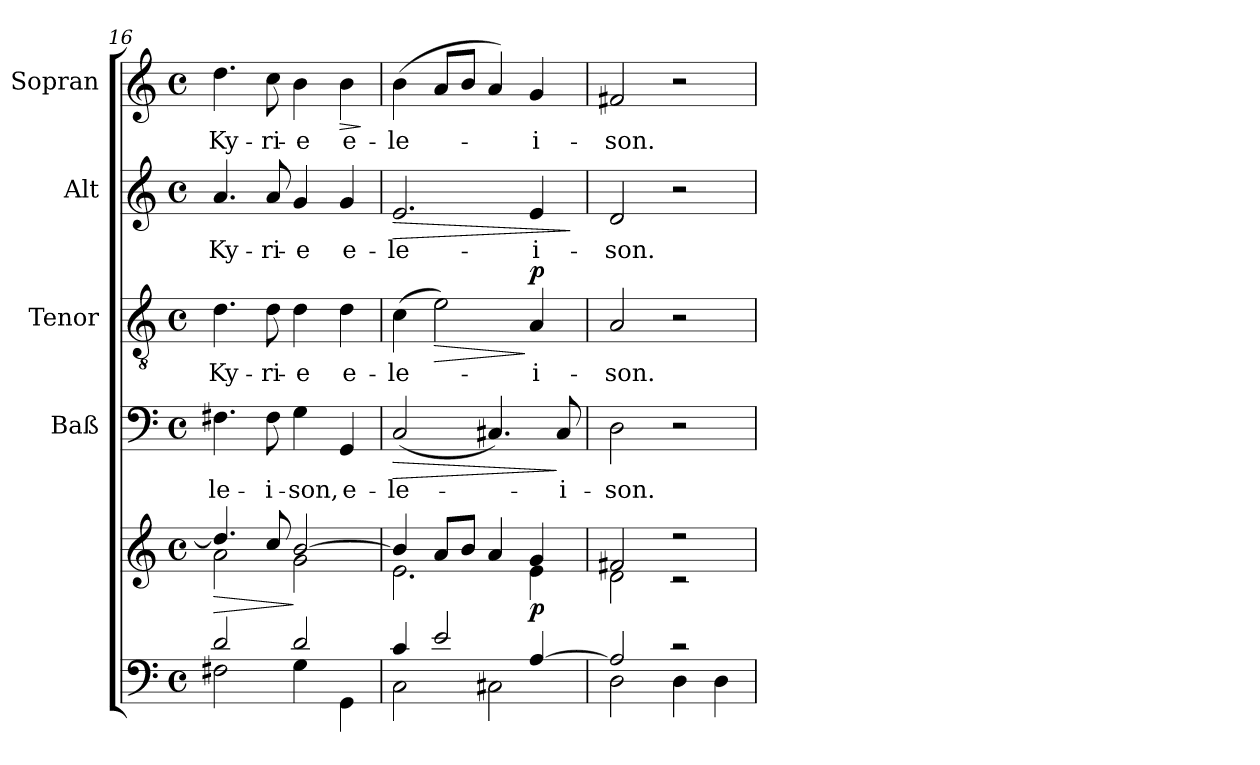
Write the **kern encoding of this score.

**kern	**kern	**dynam	**kern	**text	**dynam	**kern	**text	**dynam	**kern	**text	**dynam	**kern	**text	**dynam
*part5	*part5	*part5	*part4	*part4	*part4	*part3	*part3	*part3	*part2	*part2	*part2	*part1	*part1	*part1
*staff6	*staff5	*staff5/6	*staff4	*staff4	*staff4	*staff3	*staff3	*staff3	*staff2	*staff2	*staff2	*staff1	*staff1	*staff1
*	*	*	*I"Baß	*	*	*I"Tenor	*	*	*I"Alt	*	*	*I"Sopran	*	*
*	*	*	*I'Baß	*	*	*I'Ten	*	*	*I'Alt	*	*	*I'Sop	*	*
*clefF4	*clefG2	*	*clefF4	*	*	*clefGv2	*	*	*clefG2	*	*	*clefG2	*	*
*k[]	*k[]	*	*k[]	*	*	*k[]	*	*	*k[]	*	*	*k[]	*	*
*C:	*C:	*	*C:	*	*	*C:	*	*	*C:	*	*	*C:	*	*
*M4/4	*M4/4	*	*M4/4	*	*	*M4/4	*	*	*M4/4	*	*	*M4/4	*	*
*met(c)	*met(c)	*	*met(c)	*	*	*met(c)	*	*	*met(c)	*	*	*met(c)	*	*
=16	=16	=16	=16	=16	=16	=16	=16	=16	=16	=16	=16	=16	=16	=16
*^	*	*	*	*	*	*	*	*	*	*	*	*	*	*
!	!	!	!LO:HP:b	!	!LO:LY:b	!	!	!LO:LY:b	!	!	!LO:LY:b	!	!	!LO:LY:b	!
*	*	*^	*	*	*	*	*	*	*	*	*	*	*	*	*
2d/	2F#X\	4.dd/]	2a\	>	4.F#X\	-le-	.	4.d\	Ky-	.	4.a/	Ky-	.	4.dd\	Ky-	.
!	!	!	!	!	!	!LO:LY:b	!	!	!LO:LY:b	!	!	!LO:LY:b	!	!	!LO:LY:b	!
.	.	8cc/	.	.	8F#\	-i-	.	8d\	-ri-	.	8a/	-ri-	.	8cc\	-ri-	.
!	!	!	!	!	!	!LO:LY:b	!	!	!LO:LY:b	!	!	!LO:LY:b	!	!	!LO:LY:b	!
2d/	4G\	[>2b/	2g\	]	4G\	-son,	.	4d\	-e	.	4g/	-e	.	4b\	-e	.
!	!	!	!	!	!	!LO:LY:b	!	!	!LO:LY:b	!	!	!LO:LY:b	!	!	!LO:LY:b	!LO:HP:b
.	4GG\	.	.	.	4GG/	e-	.	4d\	e-	.	4g/	e-	.	4b\	e-	>
*v	*v	*	*	*	*	*	*	*	*	*	*	*	*	*	*	*
*	*v	*v	*	*	*	*	*	*	*	*	*	*	*	*	*
.	.	.	.	.	.	.	.	.	.	.	.	.	.	]
=17	=17	=17	=17	=17	=17	=17	=17	=17	=17	=17	=17	=17	=17	=17
*^	*^	*	*	*	*	*	*	*	*	*	*	*	*	*
!	!	!	!	!	!	!LO:LY:b	!LO:HP:b	!	!LO:LY:b	!	!	!LO:LY:b	!LO:HP:b	!	!LO:LY:b	!
4c/	2C\	4b/]	2.e\	.	(<2C/	-le-	>	(>4c\	-le-	.	2.e/	-le-	>	(<4b\	-le-	.
!	!	!	!	!	!	!	!	!	!	!LO:HP:b	!	!	!	!	!	!
2e/	.	8a/L	.	.	.	.	.	2e\)	.	>	.	.	.	8a/L	.	.
.	.	8b/J	.	.	.	.	.	.	.	.	.	.	.	8b/J	.	.
.	2C#X\	4a/	.	.	4.C#X/)	.	.	.	.	.	.	.	.	4a/)	.	.
!	!	!	!	!LO:DY:b	!	!	!	!	!LO:LY:b	!LO:DY:n=1:a	!	!LO:LY:b	!	!	!LO:LY:b	!
[>4A/	.	4g/	4e\	p	.	.	.	4A/	-i-	] p	4e/	-i-	.	4g/	-i-	.
!	!	!	!	!	!	!LO:LY:b	!	!	!	!	!	!	!	!	!	!
.	.	.	.	.	8C#/	-i-	]	.	.	.	.	.	.	.	.	.
*v	*v	*	*	*	*	*	*	*	*	*	*	*	*	*	*	*
*	*v	*v	*	*	*	*	*	*	*	*	*	*	*	*	*
.	.	.	.	.	.	.	.	.	.	.	]	.	.	.
!!LO:PB:g=z
=18	=18	=18	=18	=18	=18	=18	=18	=18	=18	=18	=18	=18	=18	=18
*^	*^	*	*	*	*	*	*	*	*	*	*	*	*	*
!	!	!	!	!	!	!LO:LY:b	!	!	!LO:LY:b	!	!	!LO:LY:b	!	!	!LO:LY:b	!
2A/]	2D\	2f#X/	2d\	.	2D\	-son.	.	2A/	-son.	.	2d/	-son.	.	2f#X/	-son.	.
2rc	4D\	2r	2r	.	2r	.	.	2r	.	.	2r	.	.	2r	.	.
.	4D\	.	.	.	.	.	.	.	.	.	.	.	.	.	.	.
*v	*v	*	*	*	*	*	*	*	*	*	*	*	*	*	*	*
*	*v	*v	*	*	*	*	*	*	*	*	*	*	*	*	*
=	=	=	=	=	=	=	=	=	=	=	=	=	=	=
*-	*-	*-	*-	*-	*-	*-	*-	*-	*-	*-	*-	*-	*-	*-
